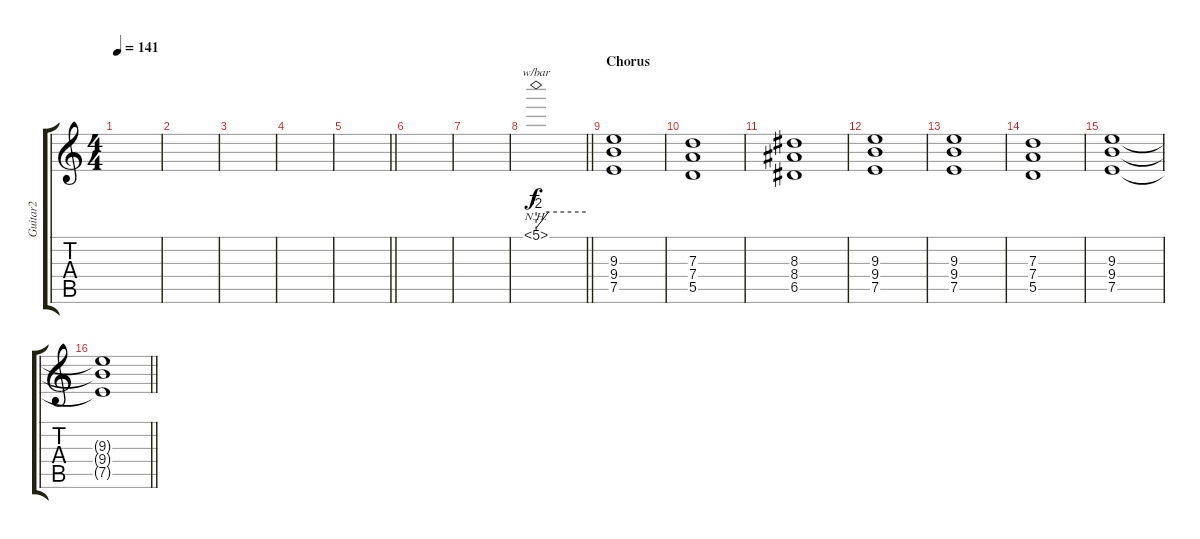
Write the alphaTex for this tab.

\track ("Guitar2" "Guitar2") {instrument overdrivenguitar}
\staff {score tabs}
\tuning (E4 B3 G3 D3 A2 E2) {hide}
\ts (4 4)
\tempo 141
\clef g2
\ks c
|
|
|
|
\barLineRight lightlight
|
|
|
\barLineRight lightlight
5.1{nh}.1{tbe (custom default 0 -8 15 0 60 0)} |
\section ("" "Chorus")
(9.3 9.4 7.5).1 |
(7.3 7.4 5.5).1 |
(8.3 8.4 6.5).1 |
(9.3 9.4 7.5).1 |
(9.3 9.4 7.5).1 |
(7.3 7.4 5.5).1 |
(9.3 9.4 7.5).1 |
\barLineRight lightlight
(9.3{t} 9.4{t} 7.5{t}).1
